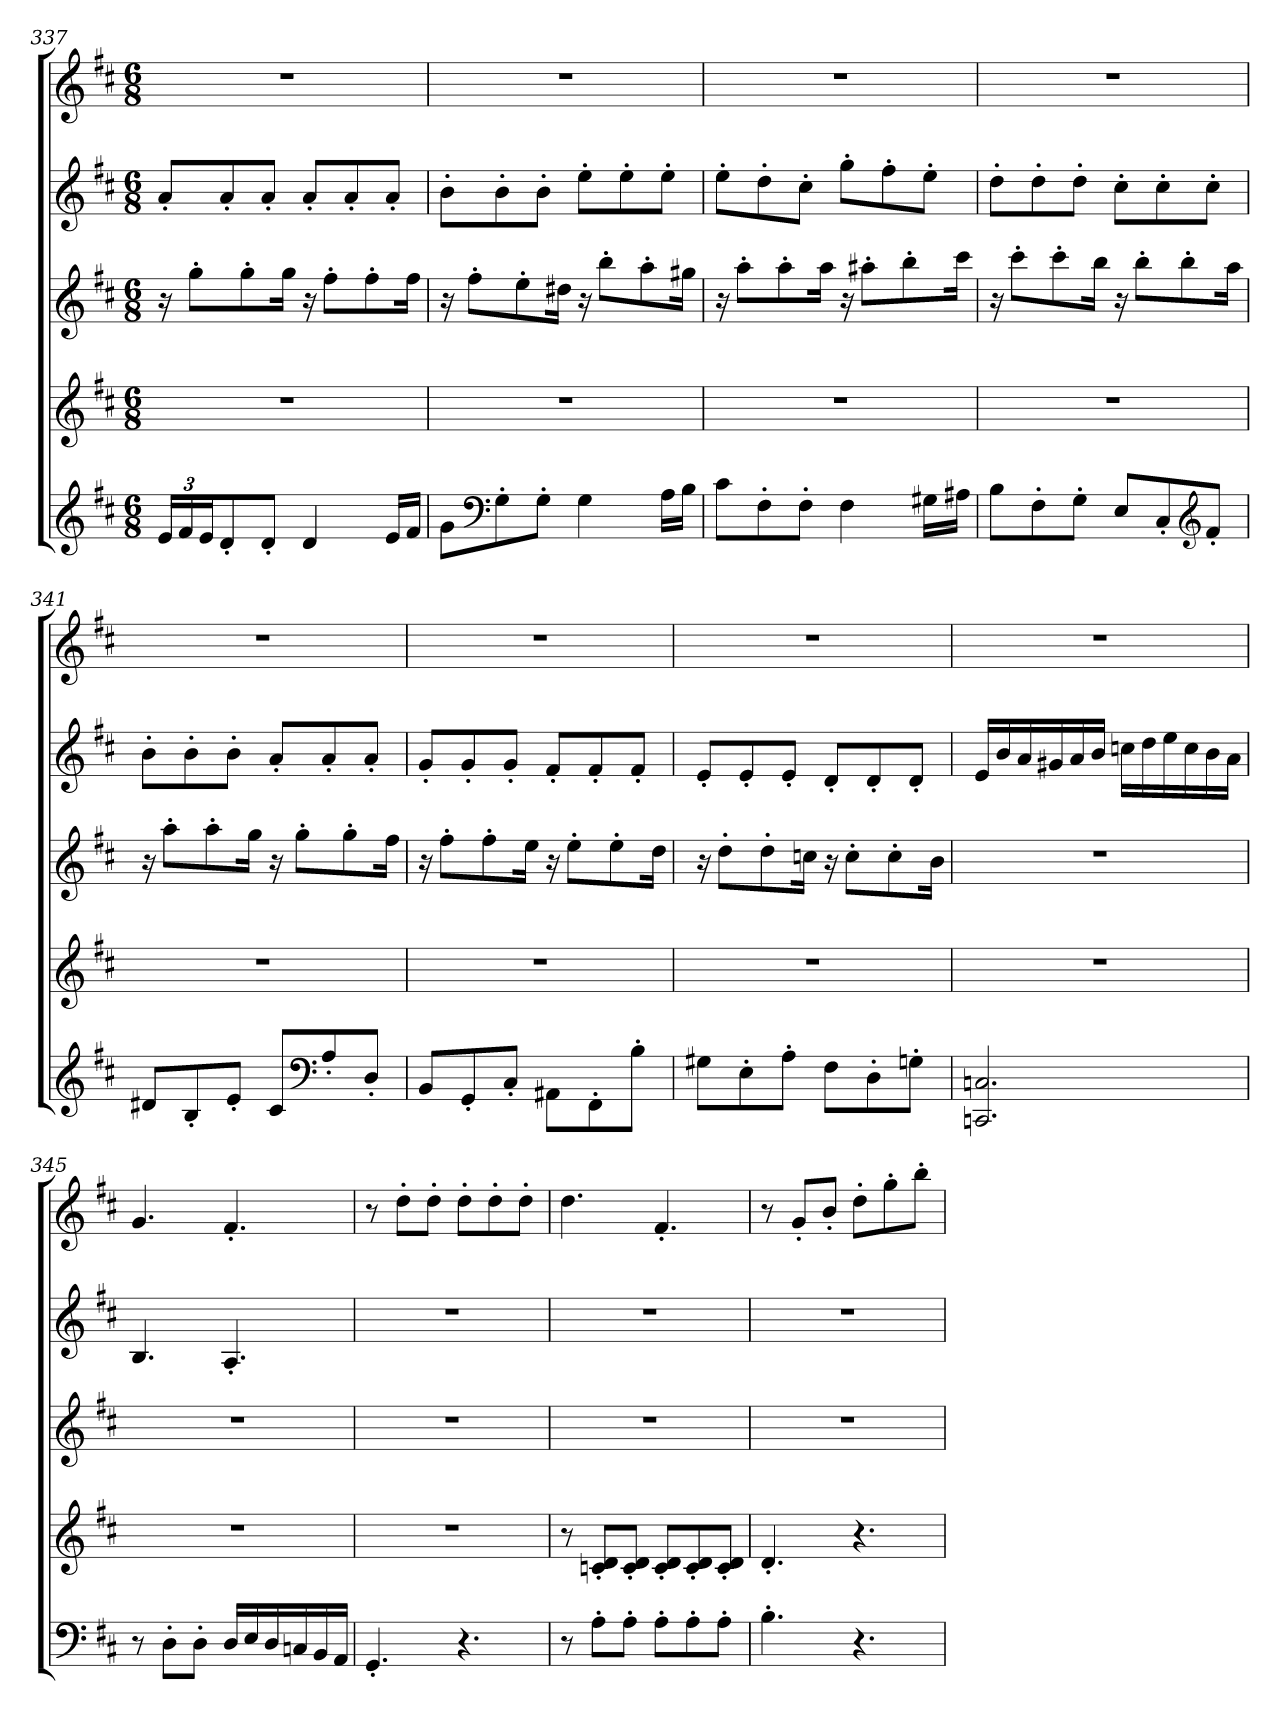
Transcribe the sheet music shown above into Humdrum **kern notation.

**kern	**kern	**kern	**kern	**kern
*part5	*part4	*part3	*part2	*part1
*staff5	*staff4	*staff3	*staff2	*staff1
*clefG2	*clefG2	*clefG2	*clefG2	*clefG2
*k[f#c#]	*k[f#c#]	*k[f#c#]	*k[f#c#]	*k[f#c#]
*M6/8	*M6/8	*M6/8	*M6/8	*M6/8
*Xbrackettup	*	*	*	*
=337	=337	=337	=337	=337
24e/LL	2.r	16r	8a'/L	2.r
24f#/	.	.	.	.
.	.	8gg'\L	.	.
24e/J	.	.	.	.
8d'/	.	.	8a'/	.
.	.	8gg'\	.	.
8d'/J	.	.	8a'/J	.
.	.	16gg\Jk	.	.
4d/	.	16r	8a'/L	.
.	.	8ff#'\L	.	.
.	.	.	8a'/	.
.	.	8ff#'\	.	.
16e/LL	.	.	8a'/J	.
16f#/JJ	.	16ff#\Jk	.	.
=338	=338	=338	=338	=338
8g\L	2.r	16r	8b'\L	2.r
.	.	8ff#'\L	.	.
*clefF4	*	*	*	*
8G'\	.	.	8b'\	.
.	.	8ee'\	.	.
8G'\J	.	.	8b'\J	.
.	.	16dd#X\Jk	.	.
4G\	.	16r	8ee'\L	.
.	.	8bb'\L	.	.
.	.	.	8ee'\	.
.	.	8aa'\	.	.
16A\LL	.	.	8ee'\J	.
16B\JJ	.	16gg#X\Jk	.	.
=339	=339	=339	=339	=339
8c#\L	2.r	16r	8ee'\L	2.r
.	.	8aa'\L	.	.
8F#'\	.	.	8dd'\	.
.	.	8aa'\	.	.
8F#'\J	.	.	8cc#'\J	.
.	.	16aa\Jk	.	.
4F#\	.	16r	8gg'\L	.
.	.	8aa#X'\L	.	.
.	.	.	8ff#'\	.
.	.	8bb'\	.	.
16G#X\LL	.	.	8ee'\J	.
16A#X\JJ	.	16ccc#\Jk	.	.
!!LO:PB:g=z
=340	=340	=340	=340	=340
8B\L	2.r	16r	8dd'\L	2.r
.	.	8ccc#'\L	.	.
8F#'\	.	.	8dd'\	.
.	.	8ccc#'\	.	.
8G'\J	.	.	8dd'\J	.
.	.	16bb\Jk	.	.
8E/L	.	16r	8cc#'\L	.
.	.	8bb'\L	.	.
8C#'/	.	.	8cc#'\	.
.	.	8bb'\	.	.
*clefG2	*	*	*	*
8f#'/J	.	.	8cc#'\J	.
.	.	16aa\Jk	.	.
=341	=341	=341	=341	=341
8d#X/L	2.r	16r	8b'\L	2.r
.	.	8aa'\L	.	.
8B'/	.	.	8b'\	.
.	.	8aa'\	.	.
8e'/J	.	.	8b'\J	.
.	.	16gg\Jk	.	.
8c#/L	.	16r	8a'/L	.
.	.	8gg'\L	.	.
*clefF4	*	*	*	*
8A'/	.	.	8a'/	.
.	.	8gg'\	.	.
8D'/J	.	.	8a'/J	.
.	.	16ff#\Jk	.	.
=342	=342	=342	=342	=342
8BB/L	2.r	16r	8g'/L	2.r
.	.	8ff#'\L	.	.
8GG'/	.	.	8g'/	.
.	.	8ff#'\	.	.
8C#'/J	.	.	8g'/J	.
.	.	16ee\Jk	.	.
8AA#X\L	.	16r	8f#'/L	.
.	.	8ee'\L	.	.
8FF#'\	.	.	8f#'/	.
.	.	8ee'\	.	.
8B'\J	.	.	8f#'/J	.
.	.	16dd\Jk	.	.
=343	=343	=343	=343	=343
8G#X\L	2.r	16r	8e'/L	2.r
.	.	8dd'\L	.	.
8E'\	.	.	8e'/	.
.	.	8dd'\	.	.
8A'\J	.	.	8e'/J	.
.	.	16ccn\Jk	.	.
8F#\L	.	16r	8d'/L	.
.	.	8cc'\L	.	.
8D'\	.	.	8d'/	.
.	.	8cc'\	.	.
8Gn'\J	.	.	8d'/J	.
.	.	16b\Jk	.	.
!!LO:LB:g=z
=344	=344	=344	=344	=344
*	*	*	*	*MM141
2.CCn/ 2.Cn/	2.r	2.r	16e/LL	2.r
.	.	.	16b/	.
.	.	.	16a/	.
.	.	.	16g#X/	.
.	.	.	16a/	.
.	.	.	16b/JJ	.
.	.	.	16ccn\LL	.
.	.	.	16dd\	.
.	.	.	16ee\	.
.	.	.	16cc\	.
.	.	.	16b\	.
.	.	.	16a\JJ	.
=345	=345	=345	=345	=345
8r	2.r	2.r	4.B/	4.g/
8D'\L	.	.	.	.
8D'\J	.	.	.	.
16D/LL	.	.	4.A'/	4.f#'/
16E/	.	.	.	.
16D/	.	.	.	.
16Cn/	.	.	.	.
16BB/	.	.	.	.
16AA/JJ	.	.	.	.
=346	=346	=346	=346	=346
*	*	*	*	*MM141
4.GG'/	2.r	2.r	2.r	8r
.	.	.	.	8dd'\L
.	.	.	.	8dd'\J
4.r	.	.	.	8dd'\L
.	.	.	.	8dd'\
.	.	.	.	8dd'\J
=347	=347	=347	=347	=347
*	*	*	*	*MM141
8r	8r	2.r	2.r	4.dd\
8A'\L	8cn/' 8d/'L	.	.	.
8A'\J	8c/' 8d/'J	.	.	.
8A'\L	8c/' 8d/'L	.	.	4.f#'/
8A'\	8c/' 8d/'	.	.	.
8A'\J	8c/' 8d/'J	.	.	.
!!LO:PB:g=z
=348	=348	=348	=348	=348
*	*	*	*	*MM141
4.B'\	4.d'/	2.r	2.r	8r
.	.	.	.	8g'/L
.	.	.	.	8b'/J
4.r	4.r	.	.	8dd'\L
.	.	.	.	8gg'\
.	.	.	.	8bb'\J
=	=	=	=	=
*-	*-	*-	*-	*-
